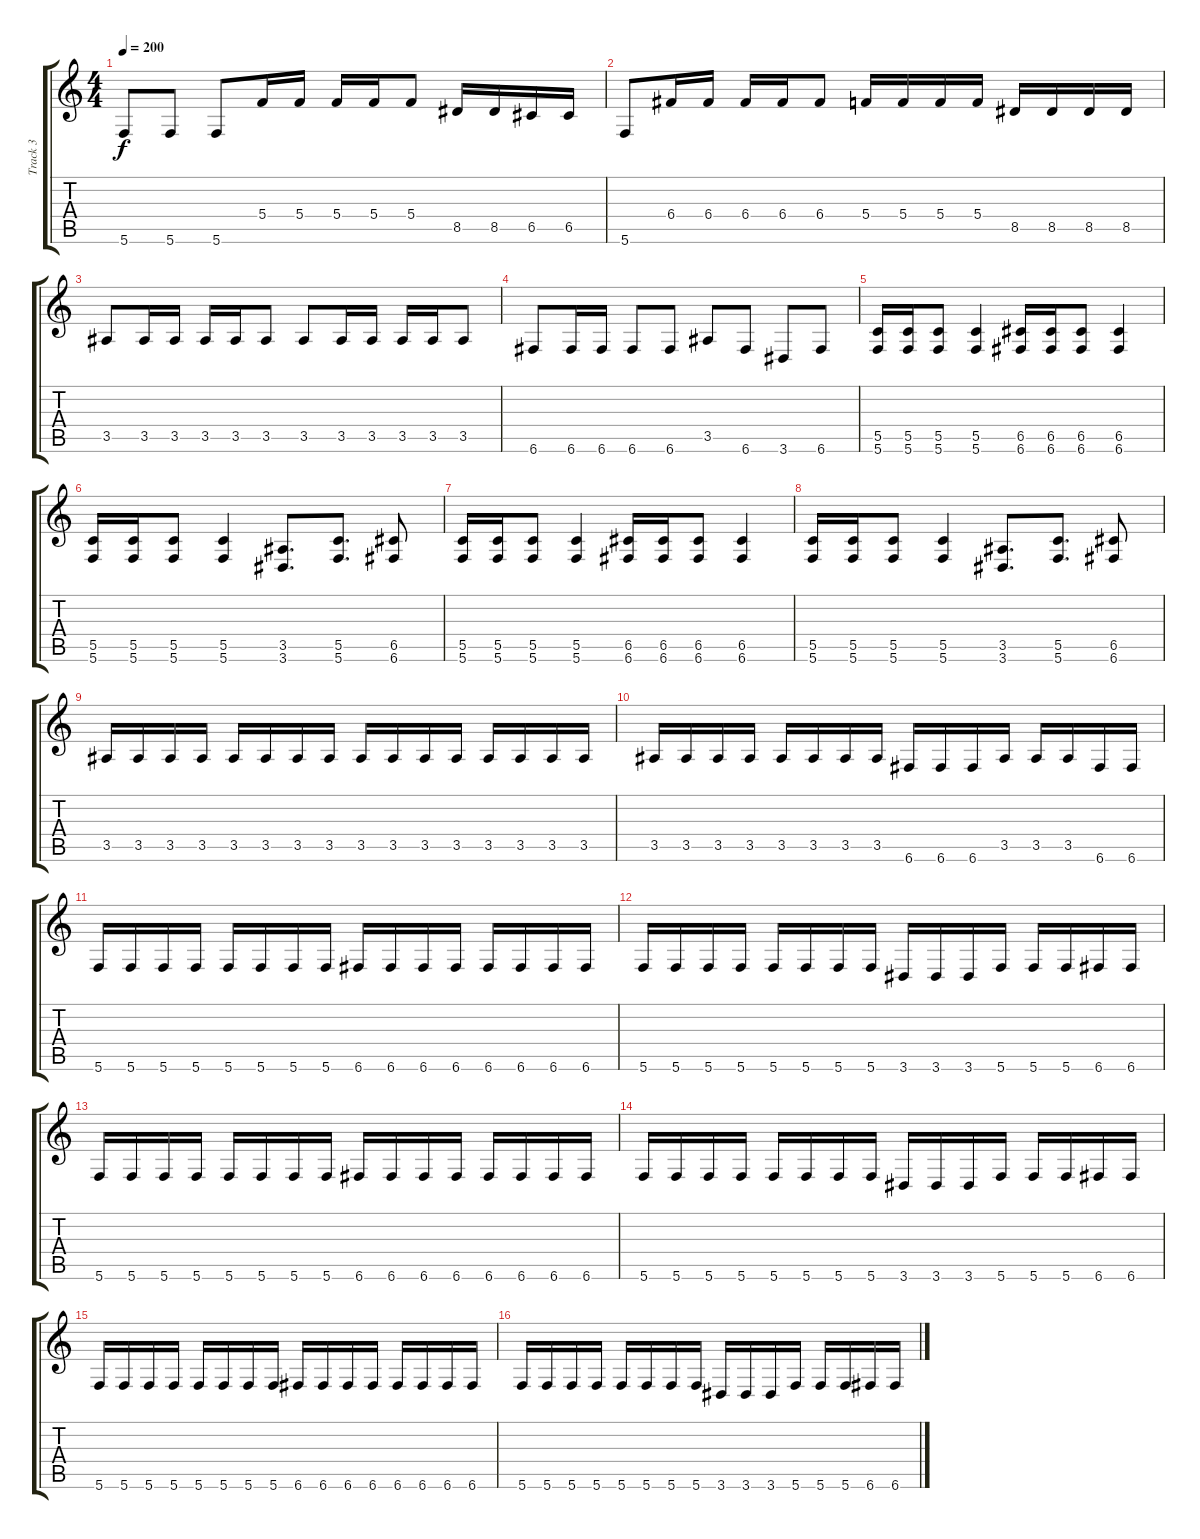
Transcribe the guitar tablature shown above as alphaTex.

\track ("Track 3" "Track 3") {instrument distortionguitar}
\staff {score tabs}
\tuning (D4 A3 F3 C3 G2 C2) {hide}
\ts (4 4)
\tempo 200
\clef g2
\ks c
5.6.8{dy f} 5.6.8 5.6.8 5.4.16 5.4.16 5.4.16 5.4.16 5.4.8 8.5.16 8.5.16 6.5.16 6.5.16 |
5.6.8 6.4.16 6.4.16 6.4.16 6.4.16 6.4.8 5.4.16 5.4.16 5.4.16 5.4.16 8.5.16 8.5.16 8.5.16 8.5.16 |
3.5.8 3.5.16 3.5.16 3.5.16 3.5.16 3.5.8 3.5.8 3.5.16 3.5.16 3.5.16 3.5.16 3.5.8 |
6.6.8 6.6.16 6.6.16 6.6.8 6.6.8 3.5.8 6.6.8 3.6.8 6.6.8 |
(5.5 5.6).16 (5.5 5.6).16 (5.5 5.6).8 (5.5 5.6).4 (6.5 6.6).16 (6.5 6.6).16 (6.5 6.6).8 (6.5 6.6).4 |
(5.5 5.6).16 (5.5 5.6).16 (5.5 5.6).8 (5.5 5.6).4 (3.5 3.6).8{d} (5.5 5.6).8{d} (6.5 6.6).8 |
(5.5 5.6).16 (5.5 5.6).16 (5.5 5.6).8 (5.5 5.6).4 (6.5 6.6).16 (6.5 6.6).16 (6.5 6.6).8 (6.5 6.6).4 |
(5.5 5.6).16 (5.5 5.6).16 (5.5 5.6).8 (5.5 5.6).4 (3.5 3.6).8{d} (5.5 5.6).8{d} (6.5 6.6).8 |
3.5.16 3.5.16 3.5.16 3.5.16 3.5.16 3.5.16 3.5.16 3.5.16 3.5.16 3.5.16 3.5.16 3.5.16 3.5.16 3.5.16 3.5.16 3.5.16 |
3.5.16 3.5.16 3.5.16 3.5.16 3.5.16 3.5.16 3.5.16 3.5.16 6.6.16 6.6.16 6.6.16 3.5.16 3.5.16 3.5.16 6.6.16 6.6.16 |
5.6.16 5.6.16 5.6.16 5.6.16 5.6.16 5.6.16 5.6.16 5.6.16 6.6.16 6.6.16 6.6.16 6.6.16 6.6.16 6.6.16 6.6.16 6.6.16 |
5.6.16 5.6.16 5.6.16 5.6.16 5.6.16 5.6.16 5.6.16 5.6.16 3.6.16 3.6.16 3.6.16 5.6.16 5.6.16 5.6.16 6.6.16 6.6.16 |
5.6.16 5.6.16 5.6.16 5.6.16 5.6.16 5.6.16 5.6.16 5.6.16 6.6.16 6.6.16 6.6.16 6.6.16 6.6.16 6.6.16 6.6.16 6.6.16 |
5.6.16 5.6.16 5.6.16 5.6.16 5.6.16 5.6.16 5.6.16 5.6.16 3.6.16 3.6.16 3.6.16 5.6.16 5.6.16 5.6.16 6.6.16 6.6.16 |
5.6.16 5.6.16 5.6.16 5.6.16 5.6.16 5.6.16 5.6.16 5.6.16 6.6.16 6.6.16 6.6.16 6.6.16 6.6.16 6.6.16 6.6.16 6.6.16 |
5.6.16 5.6.16 5.6.16 5.6.16 5.6.16 5.6.16 5.6.16 5.6.16 3.6.16 3.6.16 3.6.16 5.6.16 5.6.16 5.6.16 6.6.16 6.6.16
